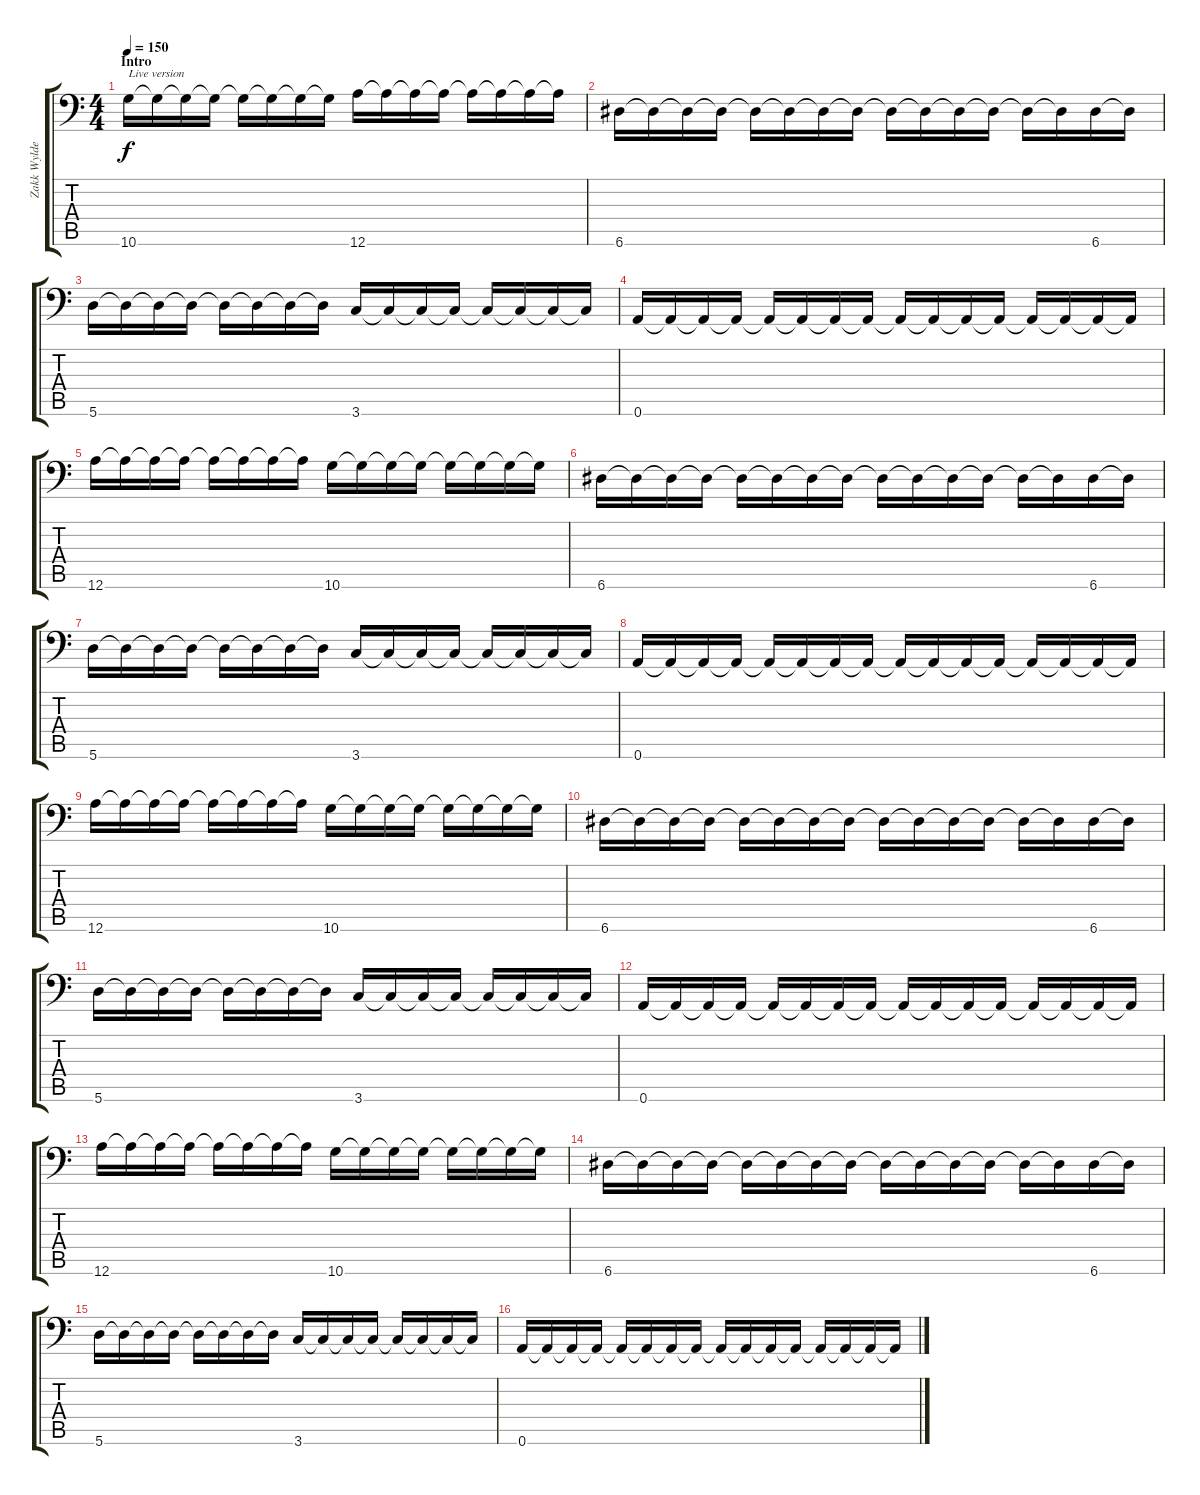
\track ("Zakk Wylde" "Zakk Wylde") {instrument distortionguitar}
\staff {score tabs}
\tuning (E4 B3 G3 D3 A2 A1) {hide}
\ts (4 4)
\section ("" "Intro")
\tempo 150
\clef f4
\ks c
10.6.16{txt "Live version" dy f volume 16 instrument distortionguitar} 10.6{t}.16{volume 0} 10.6{t}.16{volume 16} 10.6{t}.16{volume 0} 10.6{t}.16{volume 16} 10.6{t}.16{volume 0} 10.6{t}.16{volume 16} 10.6{t}.16{volume 0} 12.6.16{volume 16} 12.6{t}.16{volume 0} 12.6{t}.16{volume 16} 12.6{t}.16{volume 0} 12.6{t}.16{volume 16} 12.6{t}.16{volume 0} 12.6{t}.16{volume 16} 12.6{t}.16{volume 0} |
6.6.16{volume 16} 6.6{t}.16{volume 0} 6.6{t}.16{volume 16} 6.6{t}.16{volume 0} 6.6{t}.16{volume 16} 6.6{t}.16{volume 0} 6.6{t}.16{volume 16} 6.6{t}.16{volume 0} 6.6{t}.16{volume 16} 6.6{t}.16{volume 0} 6.6{t}.16{volume 16} 6.6{t}.16{volume 0} 6.6{t}.16{volume 16} 6.6{t}.16{volume 0} 6.6.16{volume 16} 6.6{t}.16{volume 0} |
5.6.16{volume 16} 5.6{t}.16{volume 0} 5.6{t}.16{volume 16} 5.6{t}.16{volume 0} 5.6{t}.16{volume 16} 5.6{t}.16{volume 0} 5.6{t}.16{volume 16} 5.6{t}.16{volume 0} 3.6.16{volume 16} 3.6{t}.16{volume 0} 3.6{t}.16{volume 16} 3.6{t}.16{volume 0} 3.6{t}.16{volume 16} 3.6{t}.16{volume 0} 3.6{t}.16{volume 16} 3.6{t}.16{volume 0} |
0.6.16{volume 16} 0.6{t}.16{volume 0} 0.6{t}.16{volume 16} 0.6{t}.16{volume 0} 0.6{t}.16{volume 16} 0.6{t}.16{volume 0} 0.6{t}.16{volume 16} 0.6{t}.16{volume 0} 0.6{t}.16{volume 16} 0.6{t}.16{volume 0} 0.6{t}.16{volume 16} 0.6{t}.16{volume 0} 0.6{t}.16{volume 16} 0.6{t}.16{volume 0} 0.6{t}.16{volume 16} 0.6{t}.16{volume 0} |
12.6.16{volume 16} 12.6{t}.16{volume 0} 12.6{t}.16{volume 16} 12.6{t}.16{volume 0} 12.6{t}.16{volume 16} 12.6{t}.16{volume 0} 12.6{t}.16{volume 16} 12.6{t}.16{volume 0} 10.6.16{volume 16} 10.6{t}.16{volume 0} 10.6{t}.16{volume 16} 10.6{t}.16{volume 0} 10.6{t}.16{volume 16} 10.6{t}.16{volume 0} 10.6{t}.16{volume 16} 10.6{t}.16{volume 0} |
6.6.16{volume 16} 6.6{t}.16{volume 0} 6.6{t}.16{volume 16} 6.6{t}.16{volume 0} 6.6{t}.16{volume 16} 6.6{t}.16{volume 0} 6.6{t}.16{volume 16} 6.6{t}.16{volume 0} 6.6{t}.16{volume 16} 6.6{t}.16{volume 0} 6.6{t}.16{volume 16} 6.6{t}.16{volume 0} 6.6{t}.16{volume 16} 6.6{t}.16{volume 0} 6.6.16{volume 16} 6.6{t}.16{volume 0} |
5.6.16{volume 16} 5.6{t}.16{volume 0} 5.6{t}.16{volume 16} 5.6{t}.16{volume 0} 5.6{t}.16{volume 16} 5.6{t}.16{volume 0} 5.6{t}.16{volume 16} 5.6{t}.16{volume 0} 3.6.16{volume 16} 3.6{t}.16{volume 0} 3.6{t}.16{volume 16} 3.6{t}.16{volume 0} 3.6{t}.16{volume 16} 3.6{t}.16{volume 0} 3.6{t}.16{volume 16} 3.6{t}.16{volume 0} |
0.6.16{volume 16} 0.6{t}.16{volume 0} 0.6{t}.16{volume 16} 0.6{t}.16{volume 0} 0.6{t}.16{volume 16} 0.6{t}.16{volume 0} 0.6{t}.16{volume 16} 0.6{t}.16{volume 0} 0.6{t}.16{volume 16} 0.6{t}.16{volume 0} 0.6{t}.16{volume 16} 0.6{t}.16{volume 0} 0.6{t}.16{volume 16} 0.6{t}.16{volume 0} 0.6{t}.16{volume 16} 0.6{t}.16{volume 0} |
12.6.16{volume 16} 12.6{t}.16{volume 0} 12.6{t}.16{volume 16} 12.6{t}.16{volume 0} 12.6{t}.16{volume 16} 12.6{t}.16{volume 0} 12.6{t}.16{volume 16} 12.6{t}.16{volume 0} 10.6.16{volume 16} 10.6{t}.16{volume 0} 10.6{t}.16{volume 16} 10.6{t}.16{volume 0} 10.6{t}.16{volume 16} 10.6{t}.16{volume 0} 10.6{t}.16{volume 16} 10.6{t}.16{volume 0} |
6.6.16{volume 16} 6.6{t}.16{volume 0} 6.6{t}.16{volume 16} 6.6{t}.16{volume 0} 6.6{t}.16{volume 16} 6.6{t}.16{volume 0} 6.6{t}.16{volume 16} 6.6{t}.16{volume 0} 6.6{t}.16{volume 16} 6.6{t}.16{volume 0} 6.6{t}.16{volume 16} 6.6{t}.16{volume 0} 6.6{t}.16{volume 16} 6.6{t}.16{volume 0} 6.6.16{volume 16} 6.6{t}.16{volume 0} |
5.6.16{volume 16} 5.6{t}.16{volume 0} 5.6{t}.16{volume 16} 5.6{t}.16{volume 0} 5.6{t}.16{volume 16} 5.6{t}.16{volume 0} 5.6{t}.16{volume 16} 5.6{t}.16{volume 0} 3.6.16{volume 16} 3.6{t}.16{volume 0} 3.6{t}.16{volume 16} 3.6{t}.16{volume 0} 3.6{t}.16{volume 16} 3.6{t}.16{volume 0} 3.6{t}.16{volume 16} 3.6{t}.16{volume 0} |
0.6.16{volume 16} 0.6{t}.16{volume 0} 0.6{t}.16{volume 16} 0.6{t}.16{volume 0} 0.6{t}.16{volume 16} 0.6{t}.16{volume 0} 0.6{t}.16{volume 16} 0.6{t}.16{volume 0} 0.6{t}.16{volume 16} 0.6{t}.16{volume 0} 0.6{t}.16{volume 16} 0.6{t}.16{volume 0} 0.6{t}.16{volume 16} 0.6{t}.16{volume 0} 0.6{t}.16{volume 16} 0.6{t}.16{volume 0} |
12.6.16{volume 16} 12.6{t}.16{volume 0} 12.6{t}.16{volume 16} 12.6{t}.16{volume 0} 12.6{t}.16{volume 16} 12.6{t}.16{volume 0} 12.6{t}.16{volume 16} 12.6{t}.16{volume 0} 10.6.16{volume 16} 10.6{t}.16{volume 0} 10.6{t}.16{volume 16} 10.6{t}.16{volume 0} 10.6{t}.16{volume 16} 10.6{t}.16{volume 0} 10.6{t}.16{volume 16} 10.6{t}.16{volume 0} |
6.6.16{volume 16} 6.6{t}.16{volume 0} 6.6{t}.16{volume 16} 6.6{t}.16{volume 0} 6.6{t}.16{volume 16} 6.6{t}.16{volume 0} 6.6{t}.16{volume 16} 6.6{t}.16{volume 0} 6.6{t}.16{volume 16} 6.6{t}.16{volume 0} 6.6{t}.16{volume 16} 6.6{t}.16{volume 0} 6.6{t}.16{volume 16} 6.6{t}.16{volume 0} 6.6.16{volume 16} 6.6{t}.16{volume 0} |
5.6.16{volume 16} 5.6{t}.16{volume 0} 5.6{t}.16{volume 16} 5.6{t}.16{volume 0} 5.6{t}.16{volume 16} 5.6{t}.16{volume 0} 5.6{t}.16{volume 16} 5.6{t}.16{volume 0} 3.6.16{volume 16} 3.6{t}.16{volume 0} 3.6{t}.16{volume 16} 3.6{t}.16{volume 0} 3.6{t}.16{volume 16} 3.6{t}.16{volume 0} 3.6{t}.16{volume 16} 3.6{t}.16{volume 0} |
0.6.16{volume 16} 0.6{t}.16{volume 0} 0.6{t}.16{volume 16} 0.6{t}.16{volume 0} 0.6{t}.16{volume 16} 0.6{t}.16{volume 0} 0.6{t}.16{volume 16} 0.6{t}.16{volume 0} 0.6{t}.16{volume 16} 0.6{t}.16{volume 0} 0.6{t}.16{volume 16} 0.6{t}.16{volume 0} 0.6{t}.16{volume 16} 0.6{t}.16{volume 0} 0.6{t}.16{volume 16} 0.6{t}.16{volume 0}
